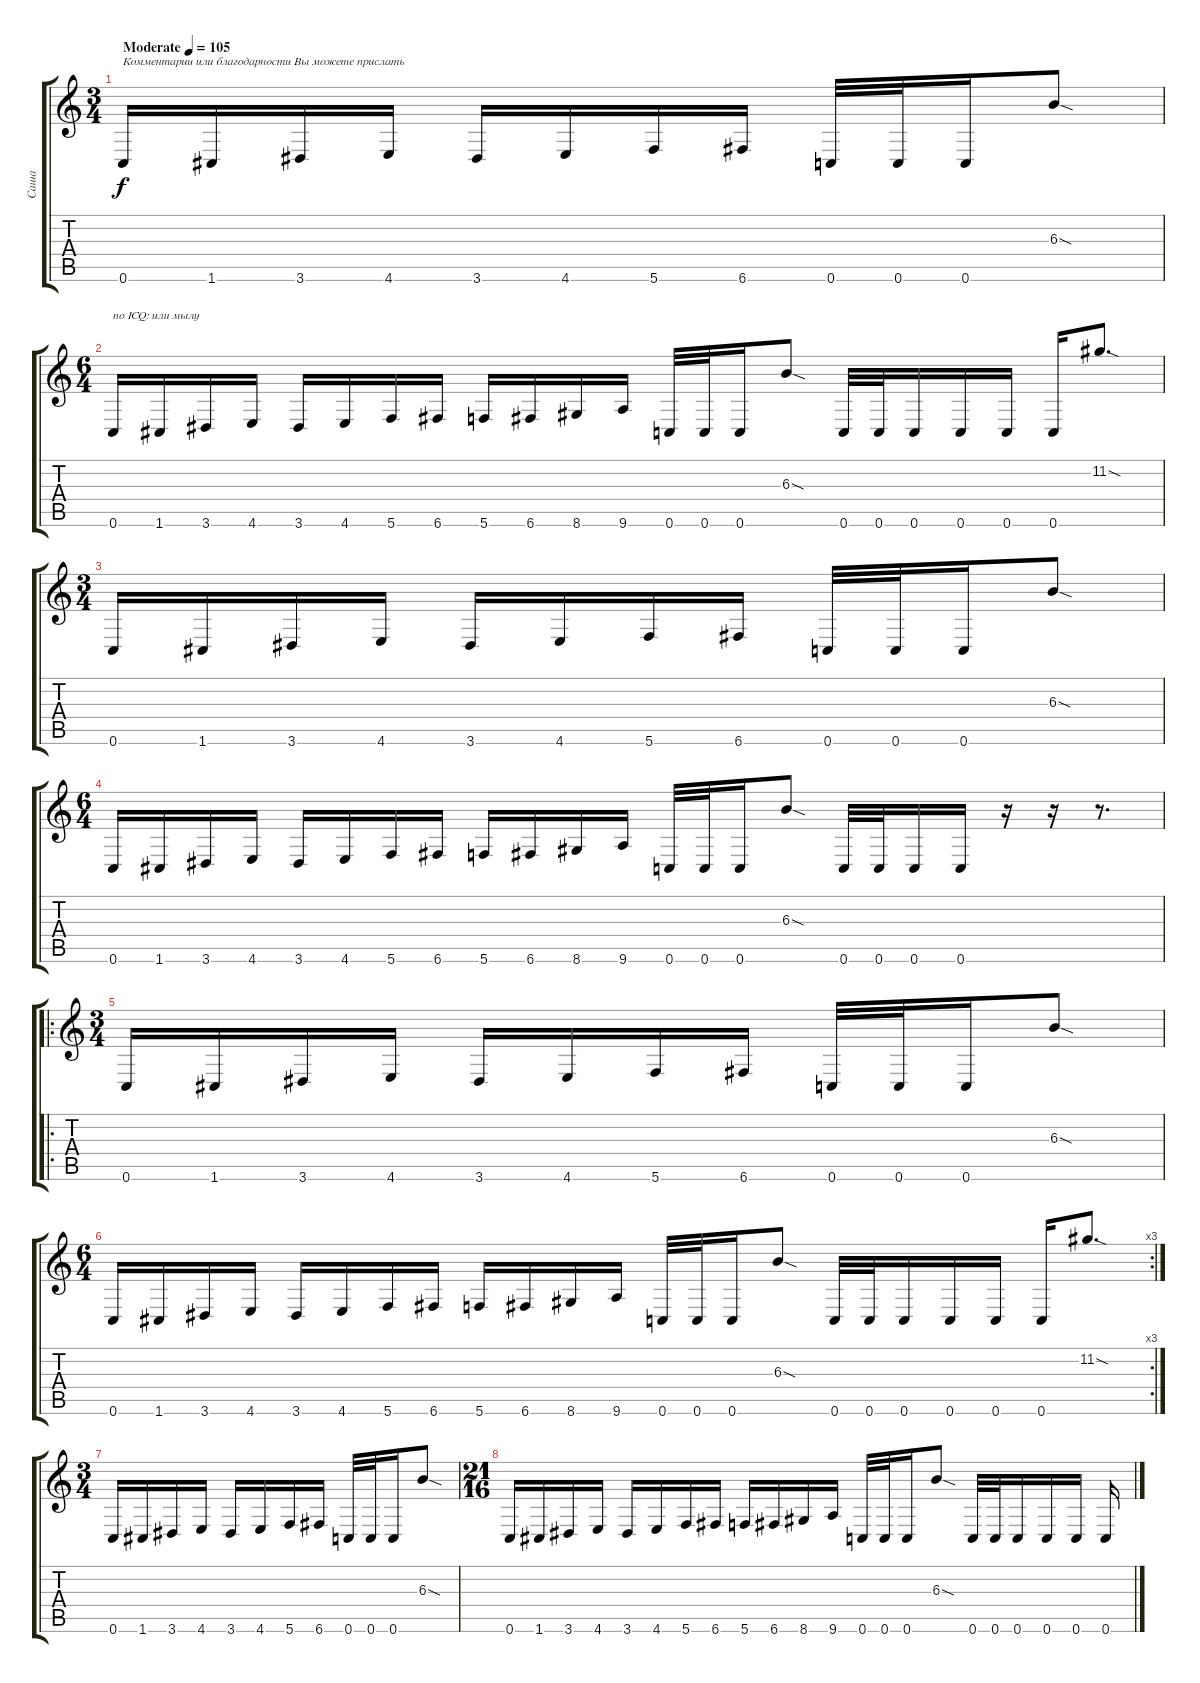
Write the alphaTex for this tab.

\track ("Саша" "Саша") {instrument overdrivenguitar}
\staff {score tabs}
\tuning (D4 A3 F3 C3 G2 C2) {hide}
\ts (3 4)
\tempo (105 "Moderate")
\clef g2
\ks c
0.6.16{txt "Комментарии или благодарности Вы можете прислать " dy f instrument overdrivenguitar} 1.6.16 3.6.16 4.6.16 3.6.16 4.6.16 5.6.16 6.6.16 0.6.32 0.6.32 0.6.16 6.3{sod}.8 |
\ts (6 4)
0.6.16{txt "по ICQ: или мылу"} 1.6.16 3.6.16 4.6.16 3.6.16 4.6.16 5.6.16 6.6.16 5.6.16 6.6.16 8.6.16 9.6.16 0.6.32 0.6.32 0.6.16 6.3{sod}.8 0.6.32 0.6.32 0.6.16 0.6.16 0.6.16 0.6.16 11.2{sod}.8{d} |
\ts (3 4)
0.6.16 1.6.16 3.6.16 4.6.16 3.6.16 4.6.16 5.6.16 6.6.16 0.6.32 0.6.32 0.6.16 6.3{sod}.8 |
\ts (6 4)
0.6.16 1.6.16 3.6.16 4.6.16 3.6.16 4.6.16 5.6.16 6.6.16 5.6.16 6.6.16 8.6.16 9.6.16 0.6.32 0.6.32 0.6.16 6.3{sod}.8 0.6.32 0.6.32 0.6.16 0.6.16 r.16 r.16 r.8{d} |
\ro
\ts (3 4)
0.6.16 1.6.16 3.6.16 4.6.16 3.6.16 4.6.16 5.6.16 6.6.16 0.6.32 0.6.32 0.6.16 6.3{sod}.8 |
\rc 3
\ts (6 4)
0.6.16 1.6.16 3.6.16 4.6.16 3.6.16 4.6.16 5.6.16 6.6.16 5.6.16 6.6.16 8.6.16 9.6.16 0.6.32 0.6.32 0.6.16 6.3{sod}.8 0.6.32 0.6.32 0.6.16 0.6.16 0.6.16 0.6.16 11.2{sod}.8{d} |
\ts (3 4)
0.6.16 1.6.16 3.6.16 4.6.16 3.6.16 4.6.16 5.6.16 6.6.16 0.6.32 0.6.32 0.6.16 6.3{sod}.8 |
\ts (21 16)
0.6.16 1.6.16 3.6.16 4.6.16 3.6.16 4.6.16 5.6.16 6.6.16 5.6.16 6.6.16 8.6.16 9.6.16 0.6.32 0.6.32 0.6.16 6.3{sod}.8 0.6.32 0.6.32 0.6.16 0.6.16 0.6.16 0.6.16
